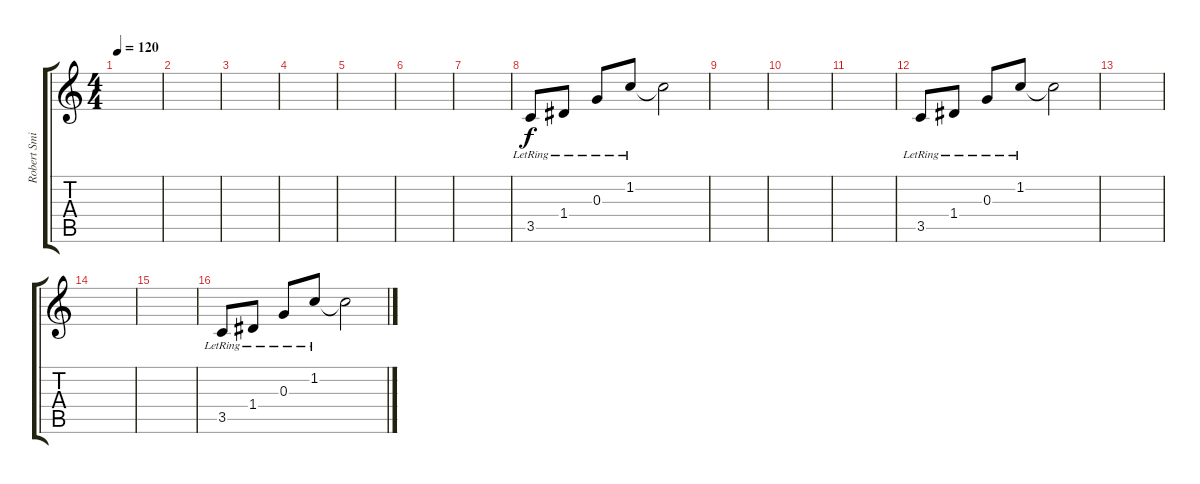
\track ("Robert Smith" "Robert Smi") {instrument acousticguitarsteel}
\staff {score tabs}
\tuning (E4 B3 G3 D3 A2 E2) {hide}
\ts (4 4)
\tempo 120
\clef g2
\ks c
|
|
|
|
|
|
|
3.5{lr}.8 1.4{lr}.8 0.3{lr}.8 1.2{lr}.8 1.2{t}.2 |
|
|
|
3.5{lr}.8 1.4{lr}.8 0.3{lr}.8 1.2{lr}.8 1.2{t}.2 |
|
|
|
3.5{lr}.8 1.4{lr}.8 0.3{lr}.8 1.2{lr}.8 1.2{t}.2
